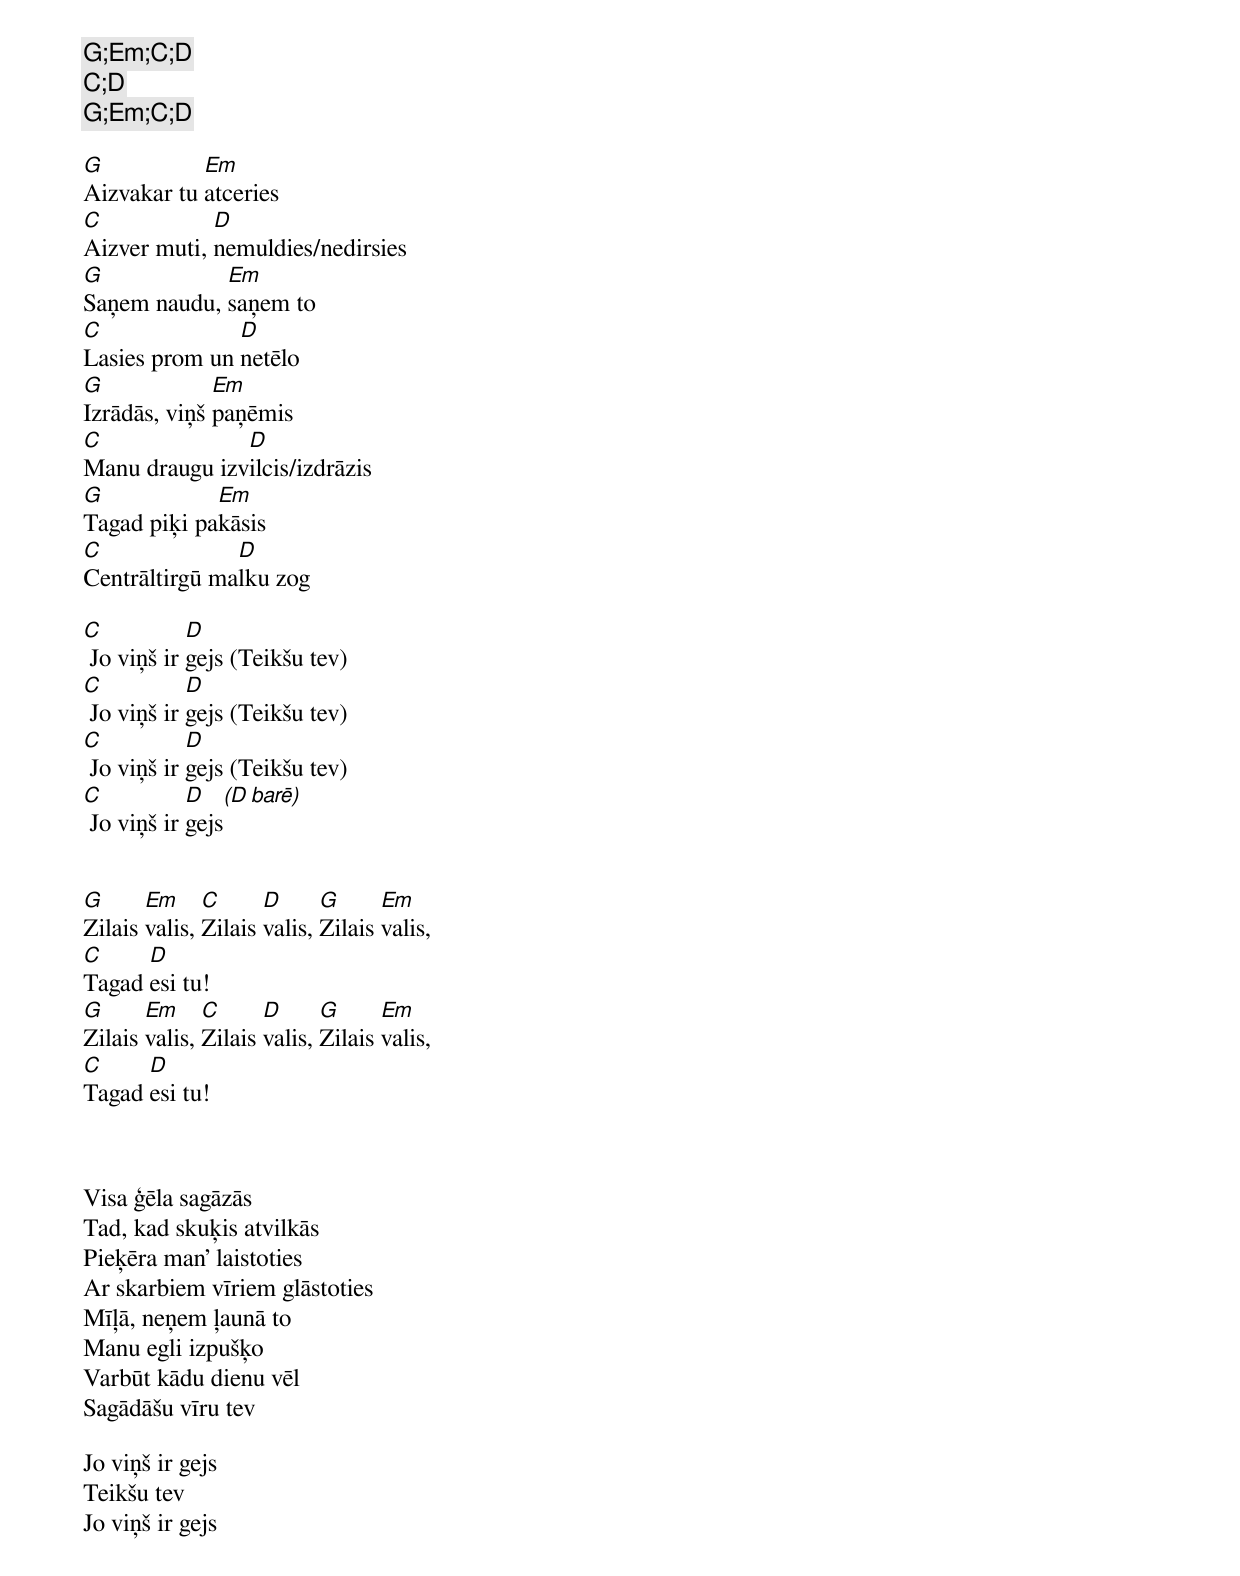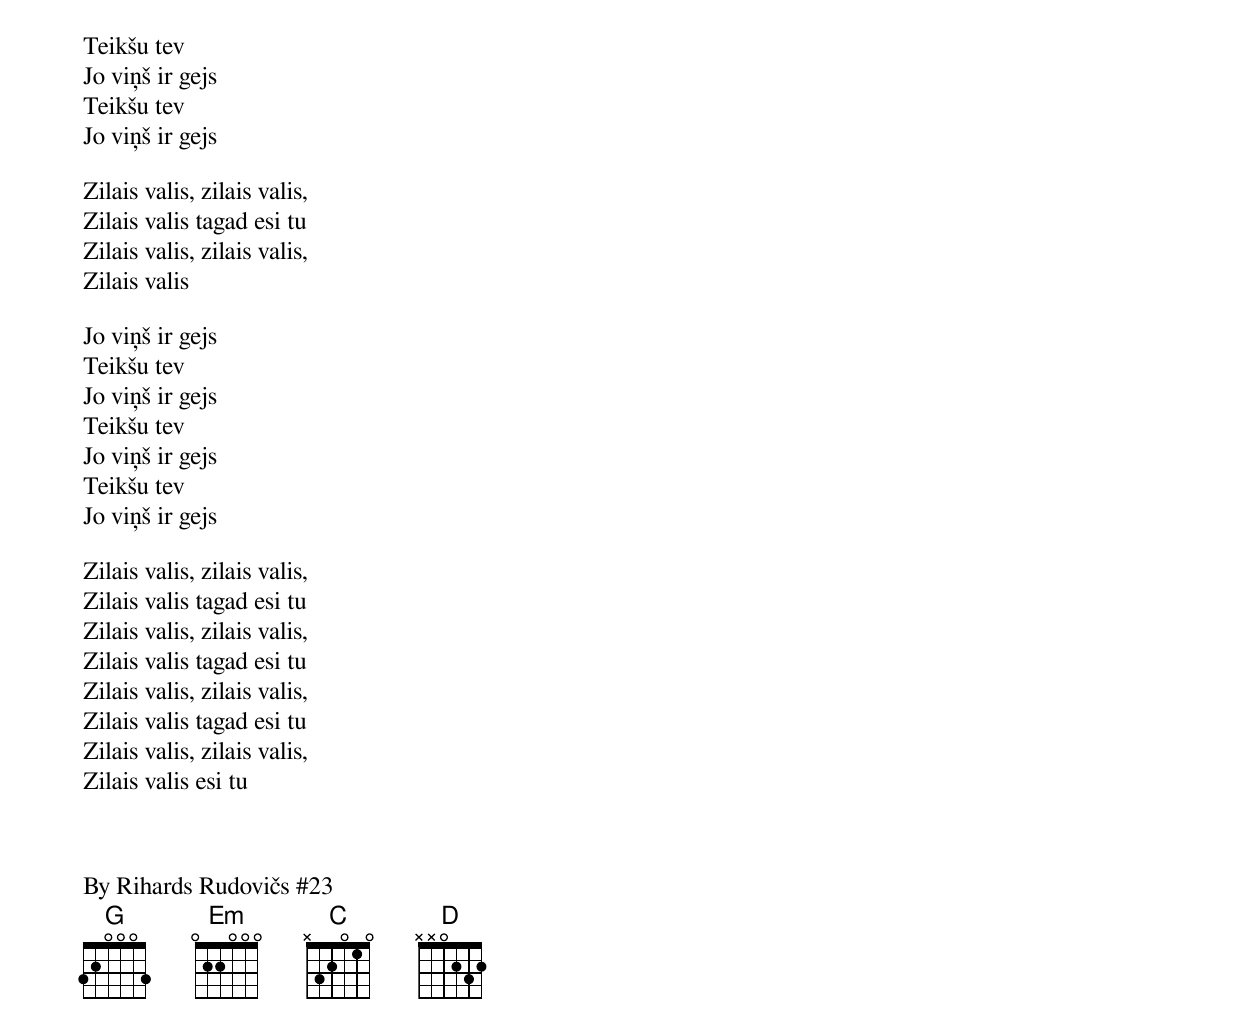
[G;Em;C;D]
[C;D]
[G;Em;C;D]

G           Em
Aizvakar tu atceries
C            D
Aizver muti, nemuldies/nedirsies
G            Em
Saņem naudu, saņem to
C              D
Lasies prom un netēlo
G             Em
Izrādās, viņš paņēmis
C              D
Manu draugu izvilcis/izdrāzis
G            Em
Tagad piķi pakāsis
C              D
Centrāltirgū malku zog

C           D
 Jo viņš ir gejs (Teikšu tev)
C           D
 Jo viņš ir gejs (Teikšu tev)
C           D
 Jo viņš ir gejs (Teikšu tev)
C           D     (D barē)
 Jo viņš ir gejs


G      Em     C      D      G      Em
Zilais valis, Zilais valis, Zilais valis,
C     D
Tagad esi tu!
G      Em     C      D      G      Em
Zilais valis, Zilais valis, Zilais valis,
C     D
Tagad esi tu!



Visa ģēla sagāzās
Tad, kad skuķis atvilkās
Pieķēra man’ laistoties
Ar skarbiem vīriem glāstoties
Mīļā, neņem ļaunā to
Manu egli izpušķo
Varbūt kādu dienu vēl
Sagādāšu vīru tev

Jo viņš ir gejs
Teikšu tev
Jo viņš ir gejs
Teikšu tev
Jo viņš ir gejs
Teikšu tev
Jo viņš ir gejs

Zilais valis, zilais valis,
Zilais valis tagad esi tu
Zilais valis, zilais valis,
Zilais valis

Jo viņš ir gejs
Teikšu tev
Jo viņš ir gejs
Teikšu tev
Jo viņš ir gejs
Teikšu tev
Jo viņš ir gejs

Zilais valis, zilais valis,
Zilais valis tagad esi tu
Zilais valis, zilais valis,
Zilais valis tagad esi tu
Zilais valis, zilais valis,
Zilais valis tagad esi tu
Zilais valis, zilais valis,
Zilais valis esi tu



By Rihards Rudovičs #23
